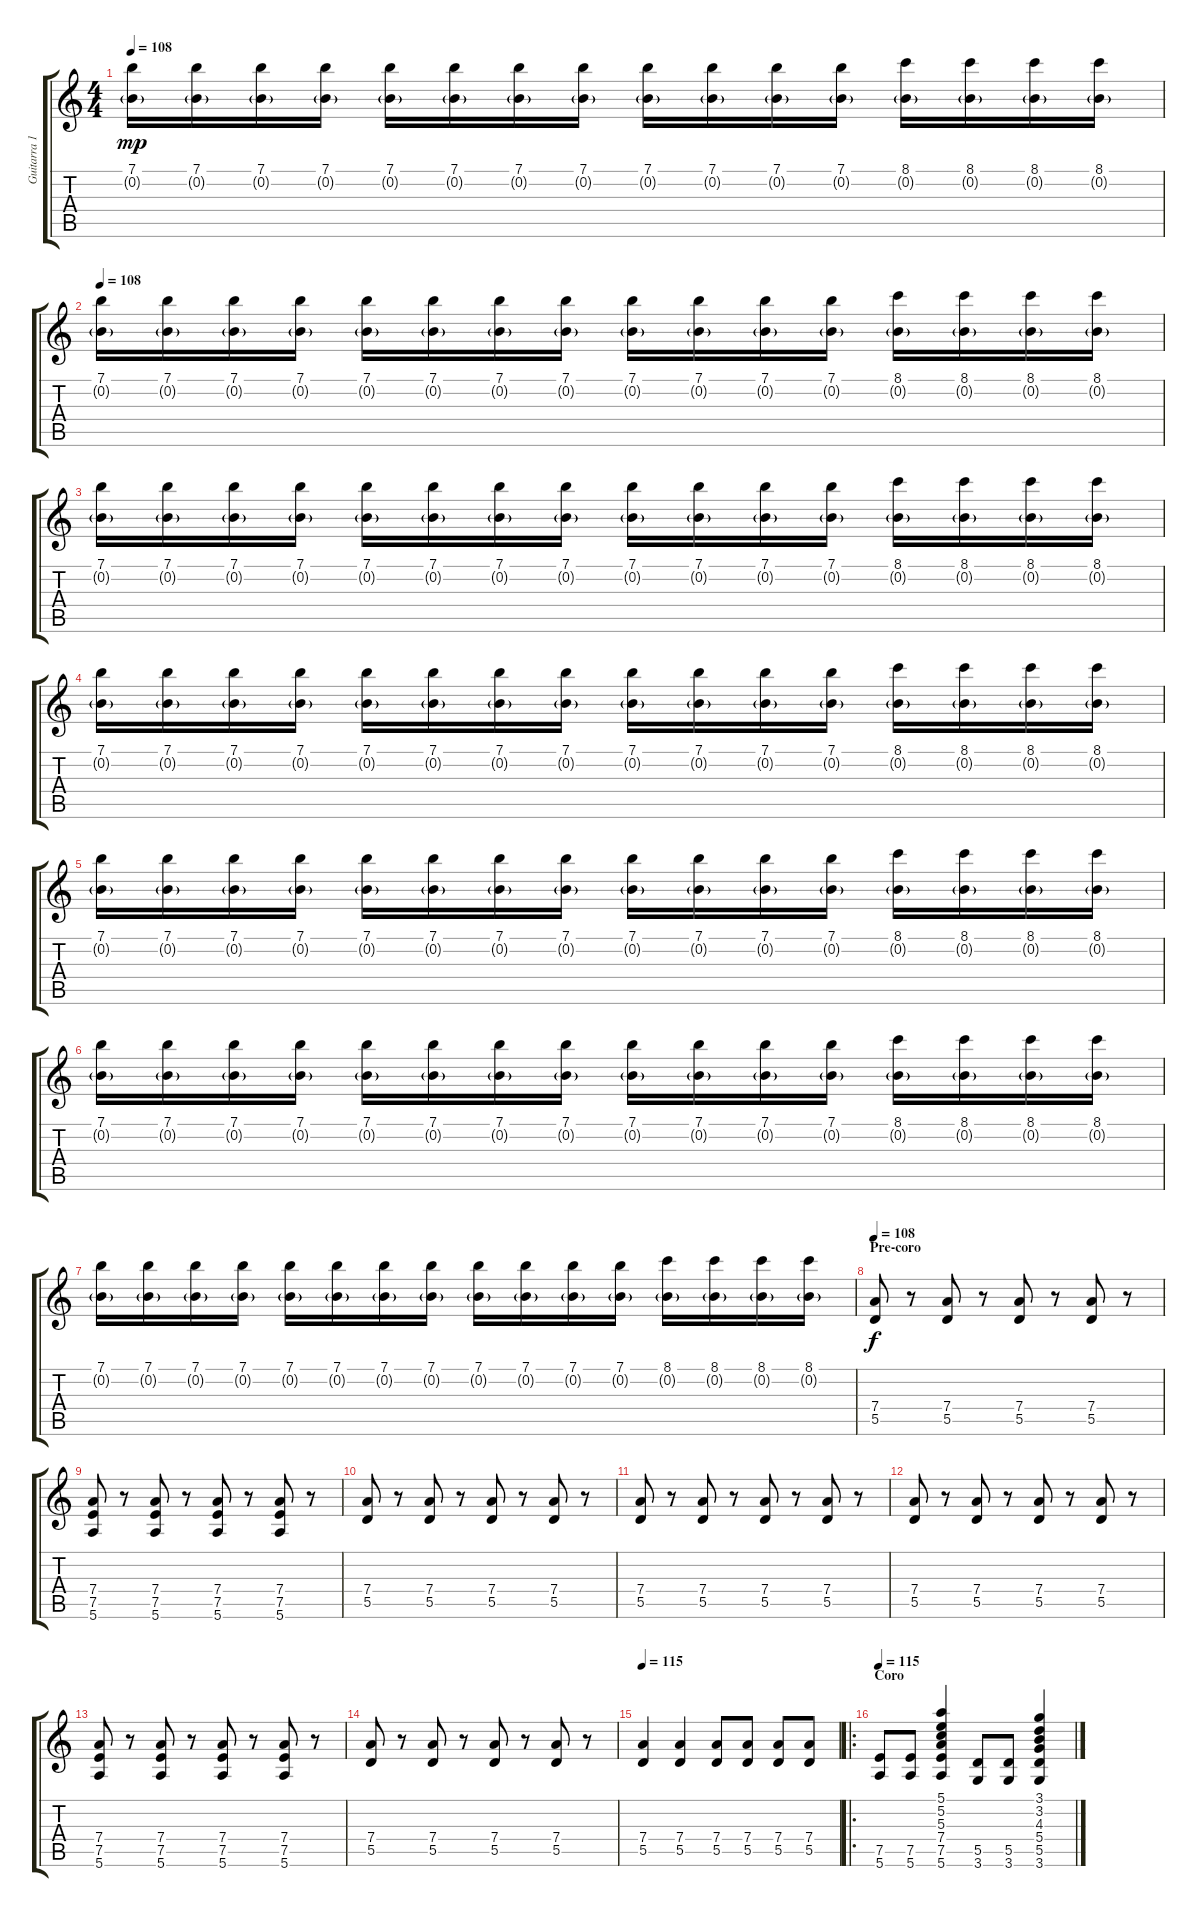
\track ("Guitarra 1" "Guitarra 1") {instrument electricguitarclean}
\staff {score tabs}
\tuning (E4 B3 G3 D3 A2 E2) {hide}
\ts (4 4)
\tempo 108
\clef g2
\ks c
(7.1 0.2{g}).16{dy mp} (7.1 0.2{g}).16 (7.1 0.2{g}).16 (7.1 0.2{g}).16 (7.1 0.2{g}).16 (7.1 0.2{g}).16 (7.1 0.2{g}).16 (7.1 0.2{g}).16 (7.1 0.2{g}).16 (7.1 0.2{g}).16 (7.1 0.2{g}).16 (7.1 0.2{g}).16 (8.1 0.2{g}).16 (8.1 0.2{g}).16 (8.1 0.2{g}).16 (8.1 0.2{g}).16 |
\tempo 108
(7.1 0.2{g}).16 (7.1 0.2{g}).16 (7.1 0.2{g}).16 (7.1 0.2{g}).16 (7.1 0.2{g}).16 (7.1 0.2{g}).16 (7.1 0.2{g}).16 (7.1 0.2{g}).16 (7.1 0.2{g}).16 (7.1 0.2{g}).16 (7.1 0.2{g}).16 (7.1 0.2{g}).16 (8.1 0.2{g}).16 (8.1 0.2{g}).16 (8.1 0.2{g}).16 (8.1 0.2{g}).16 |
(7.1 0.2{g}).16 (7.1 0.2{g}).16 (7.1 0.2{g}).16 (7.1 0.2{g}).16 (7.1 0.2{g}).16 (7.1 0.2{g}).16 (7.1 0.2{g}).16 (7.1 0.2{g}).16 (7.1 0.2{g}).16 (7.1 0.2{g}).16 (7.1 0.2{g}).16 (7.1 0.2{g}).16 (8.1 0.2{g}).16 (8.1 0.2{g}).16 (8.1 0.2{g}).16 (8.1 0.2{g}).16 |
(7.1 0.2{g}).16 (7.1 0.2{g}).16 (7.1 0.2{g}).16 (7.1 0.2{g}).16 (7.1 0.2{g}).16 (7.1 0.2{g}).16 (7.1 0.2{g}).16 (7.1 0.2{g}).16 (7.1 0.2{g}).16 (7.1 0.2{g}).16 (7.1 0.2{g}).16 (7.1 0.2{g}).16 (8.1 0.2{g}).16 (8.1 0.2{g}).16 (8.1 0.2{g}).16 (8.1 0.2{g}).16 |
(7.1 0.2{g}).16 (7.1 0.2{g}).16 (7.1 0.2{g}).16 (7.1 0.2{g}).16 (7.1 0.2{g}).16 (7.1 0.2{g}).16 (7.1 0.2{g}).16 (7.1 0.2{g}).16 (7.1 0.2{g}).16 (7.1 0.2{g}).16 (7.1 0.2{g}).16 (7.1 0.2{g}).16 (8.1 0.2{g}).16 (8.1 0.2{g}).16 (8.1 0.2{g}).16 (8.1 0.2{g}).16 |
(7.1 0.2{g}).16 (7.1 0.2{g}).16 (7.1 0.2{g}).16 (7.1 0.2{g}).16 (7.1 0.2{g}).16 (7.1 0.2{g}).16 (7.1 0.2{g}).16 (7.1 0.2{g}).16 (7.1 0.2{g}).16 (7.1 0.2{g}).16 (7.1 0.2{g}).16 (7.1 0.2{g}).16 (8.1 0.2{g}).16 (8.1 0.2{g}).16 (8.1 0.2{g}).16 (8.1 0.2{g}).16 |
(7.1 0.2{g}).16 (7.1 0.2{g}).16 (7.1 0.2{g}).16 (7.1 0.2{g}).16 (7.1 0.2{g}).16 (7.1 0.2{g}).16 (7.1 0.2{g}).16 (7.1 0.2{g}).16 (7.1 0.2{g}).16 (7.1 0.2{g}).16 (7.1 0.2{g}).16 (7.1 0.2{g}).16 (8.1 0.2{g}).16 (8.1 0.2{g}).16 (8.1 0.2{g}).16 (8.1 0.2{g}).16 |
\section ("" "Pre-coro")
\tempo 108
(7.4 5.5).8{dy f} r.8 (7.4 5.5).8 r.8 (7.4 5.5).8 r.8 (7.4 5.5).8 r.8 |
(7.4 7.5 5.6).8 r.8 (7.4 7.5 5.6).8 r.8 (7.4 7.5 5.6).8 r.8 (7.4 7.5 5.6).8 r.8 |
(7.4 5.5).8 r.8 (7.4 5.5).8 r.8 (7.4 5.5).8 r.8 (7.4 5.5).8 r.8 |
(7.4 5.5).8 r.8 (7.4 5.5).8 r.8 (7.4 5.5).8 r.8 (7.4 5.5).8 r.8 |
(7.4 5.5).8 r.8 (7.4 5.5).8 r.8 (7.4 5.5).8 r.8 (7.4 5.5).8 r.8 |
(7.4 7.5 5.6).8 r.8 (7.4 7.5 5.6).8 r.8 (7.4 7.5 5.6).8 r.8 (7.4 7.5 5.6).8 r.8 |
(7.4 5.5).8 r.8 (7.4 5.5).8 r.8 (7.4 5.5).8 r.8 (7.4 5.5).8 r.8 |
\tempo 115
(7.4 5.5).4 (7.4 5.5).4 (7.4 5.5).8 (7.4 5.5).8 (7.4 5.5).8 (7.4 5.5).8 |
\ro
\section ("" "Coro")
\tempo 115
(7.5 5.6).8 (7.5 5.6).8 (5.1 5.2 5.3 7.4 7.5 5.6).4 (5.5 3.6).8 (5.5 3.6).8 (3.1 3.2 4.3 5.4 5.5 3.6).4
